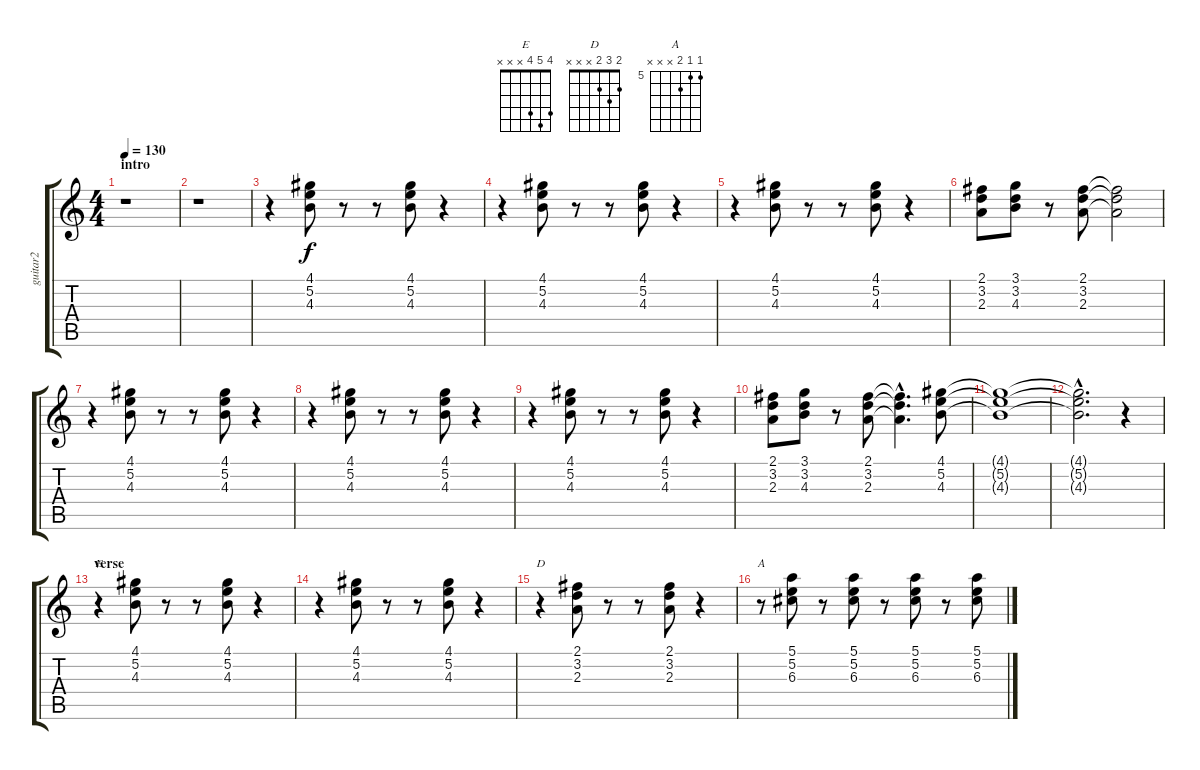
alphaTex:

\track ("guitar2" "guitar2") {instrument overdrivenguitar}
\staff {score tabs}
\tuning (E4 B3 G3 D3 A2 E2) {hide}
\chord ("E" 4 5 4 x x x)
\chord ("D" 2 3 2 x x x)
\chord ("A" 5 5 6 x x x) {firstfret 5}
\ts (4 4)
\section ("" "intro")
\tempo 130
\clef g2
\ks c
r.1{dy f instrument overdrivenguitar} |
r.1 |
r.4 (4.1 5.2 4.3).8 r.8 r.8 (4.1 5.2 4.3).8 r.4 |
r.4 (4.1 5.2 4.3).8 r.8 r.8 (4.1 5.2 4.3).8 r.4 |
r.4 (4.1 5.2 4.3).8 r.8 r.8 (4.1 5.2 4.3).8 r.4 |
(2.1 3.2 2.3).8 (3.1 3.2 4.3).8 r.8 (2.1 3.2 2.3).8 (2.1{t} 3.2{t} 2.3{t}).2 |
r.4 (4.1 5.2 4.3).8 r.8 r.8 (4.1 5.2 4.3).8 r.4 |
r.4 (4.1 5.2 4.3).8 r.8 r.8 (4.1 5.2 4.3).8 r.4 |
r.4 (4.1 5.2 4.3).8 r.8 r.8 (4.1 5.2 4.3).8 r.4 |
(2.1 3.2 2.3).8 (3.1 3.2 4.3).8 r.8 (2.1 3.2 2.3).8 (2.1{hac t} 3.2{hac t} 2.3{hac t}).4{d} (4.1 5.2 4.3).8 |
(4.1{t} 5.2{t} 4.3{t}).1 |
(4.1{hac t} 5.2{hac t} 4.3{hac t}).2{d} r.4 |
\section ("" "verse")
r.4{ch "E"} (4.1 5.2 4.3).8 r.8 r.8 (4.1 5.2 4.3).8 r.4 |
r.4 (4.1 5.2 4.3).8 r.8 r.8 (4.1 5.2 4.3).8 r.4 |
r.4{ch "D"} (2.1 3.2 2.3).8 r.8 r.8 (2.1 3.2 2.3).8 r.4 |
r.8{ch "A"} (5.1 5.2 6.3).8 r.8 (5.1 5.2 6.3).8 r.8 (5.1 5.2 6.3).8 r.8 (5.1 5.2 6.3).8
